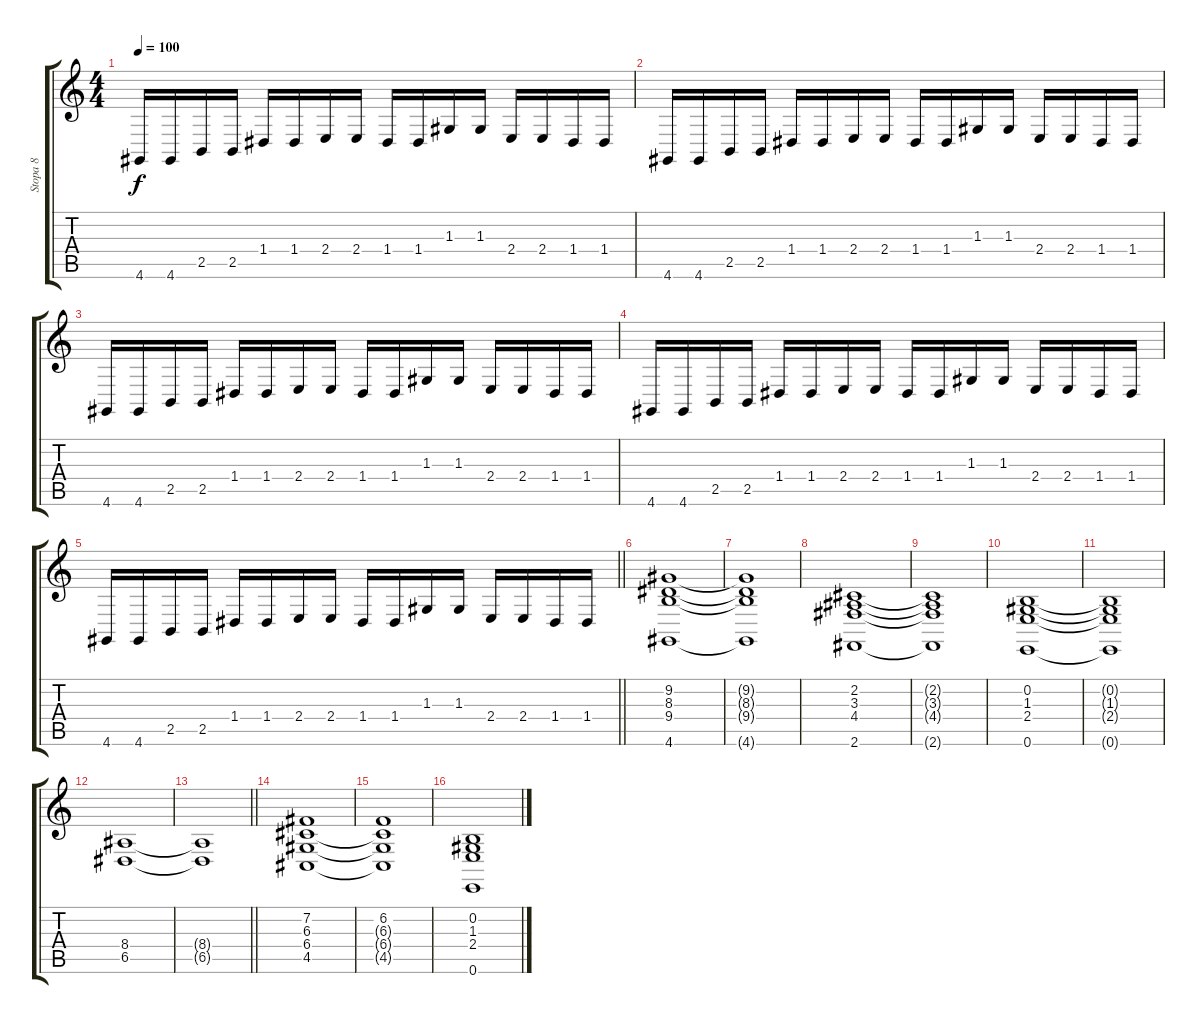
\track ("Stopa 8" "Stopa 8") {instrument stringensemble1}
\staff {score tabs}
\tuning (E4 B3 G3 D3 A2 E2) {hide}
\ts (4 4)
\tempo 100
\clef g2
\ks c
4.6.16{dy f} 4.6.16 2.5.16 2.5.16 1.4.16 1.4.16 2.4.16 2.4.16 1.4.16 1.4.16 1.3.16 1.3.16 2.4.16 2.4.16 1.4.16 1.4.16 |
4.6.16{volume 13} 4.6.16 2.5.16 2.5.16 1.4.16 1.4.16 2.4.16 2.4.16 1.4.16 1.4.16 1.3.16 1.3.16 2.4.16 2.4.16 1.4.16 1.4.16 |
4.6.16 4.6.16 2.5.16 2.5.16 1.4.16 1.4.16 2.4.16 2.4.16 1.4.16 1.4.16 1.3.16 1.3.16 2.4.16 2.4.16 1.4.16 1.4.16 |
4.6.16 4.6.16 2.5.16 2.5.16 1.4.16 1.4.16 2.4.16 2.4.16 1.4.16 1.4.16 1.3.16 1.3.16 2.4.16 2.4.16 1.4.16 1.4.16 |
\barLineRight lightlight
4.6.16 4.6.16 2.5.16 2.5.16 1.4.16 1.4.16 2.4.16 2.4.16 1.4.16 1.4.16 1.3.16 1.3.16 2.4.16 2.4.16 1.4.16 1.4.16 |
\section ("" "")
(9.2 8.3 9.4 4.6).1 |
(9.2{t} 8.3{t} 9.4{t} 4.6{t}).1 |
(2.2 3.3 4.4 2.6).1 |
(2.2{t} 3.3{t} 4.4{t} 2.6{t}).1 |
(0.2 1.3 2.4 0.6).1 |
(0.2{t} 1.3{t} 2.4{t} 0.6{t}).1 |
(8.4 6.5).1 |
\barLineRight lightlight
(8.4{t} 6.5{t}).1 |
(7.2 6.3 6.4 4.5).1 |
(6.2 6.3{t} 6.4{t} 4.5{t}).1 |
(0.2 1.3 2.4 0.6).1
